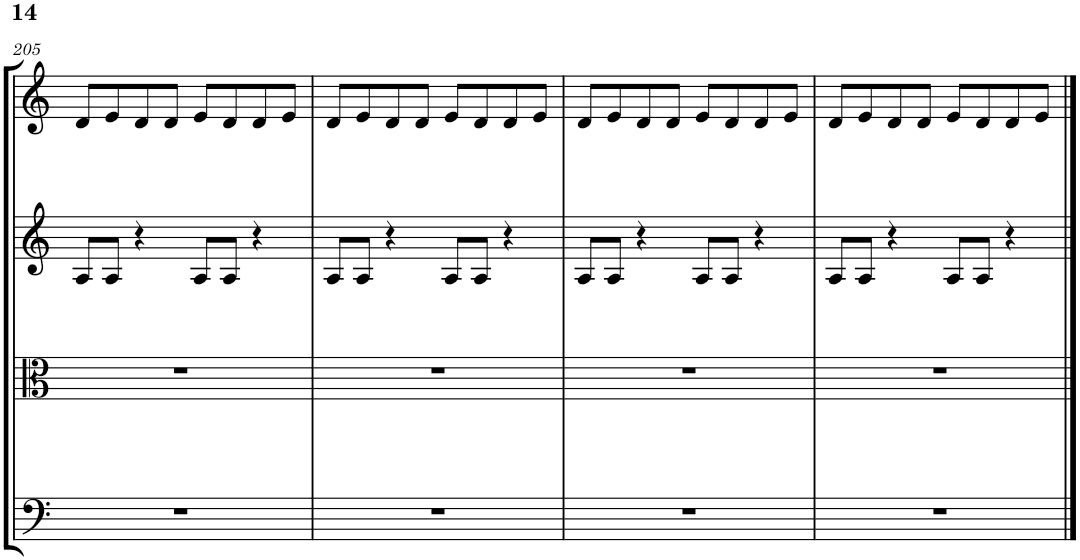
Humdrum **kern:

**kern	**kern	**kern	**kern
*part4	*part3	*part2	*part1
*staff4	*staff3	*staff2	*staff1
*I"Violoncello	*I"Viola	*I"Violin II	*I"Violin I
*I'Vc	*I'Vla	*I'Vln	*I'Vln
!!LO:PB:g=z
*clefF4	*clefC3	*clefG2	*clefG2
*k[]	*k[]	*k[]	*k[]
*M4/4	*M4/4	*M4/4	*M4/4
=205	=205	=205	=205
1r	1r	8A/L	8d/L
.	.	8A/J	8e/
.	.	4r	8d/
.	.	.	8d/J
.	.	8A/L	8e/L
.	.	8A/J	8d/
.	.	4r	8d/
.	.	.	8e/J
=206	=206	=206	=206
1r	1r	8A/L	8d/L
.	.	8A/J	8e/
.	.	4r	8d/
.	.	.	8d/J
.	.	8A/L	8e/L
.	.	8A/J	8d/
.	.	4r	8d/
.	.	.	8e/J
=207	=207	=207	=207
1r	1r	8A/L	8d/L
.	.	8A/J	8e/
.	.	4r	8d/
.	.	.	8d/J
.	.	8A/L	8e/L
.	.	8A/J	8d/
.	.	4r	8d/
.	.	.	8e/J
=208	=208	=208	=208
1r	1r	8A/L	8d/L
.	.	8A/J	8e/
.	.	4r	8d/
.	.	.	8d/J
.	.	8A/L	8e/L
.	.	8A/J	8d/
.	.	4r	8d/
.	.	.	8e/J
==	==	==	==
*-	*-	*-	*-
